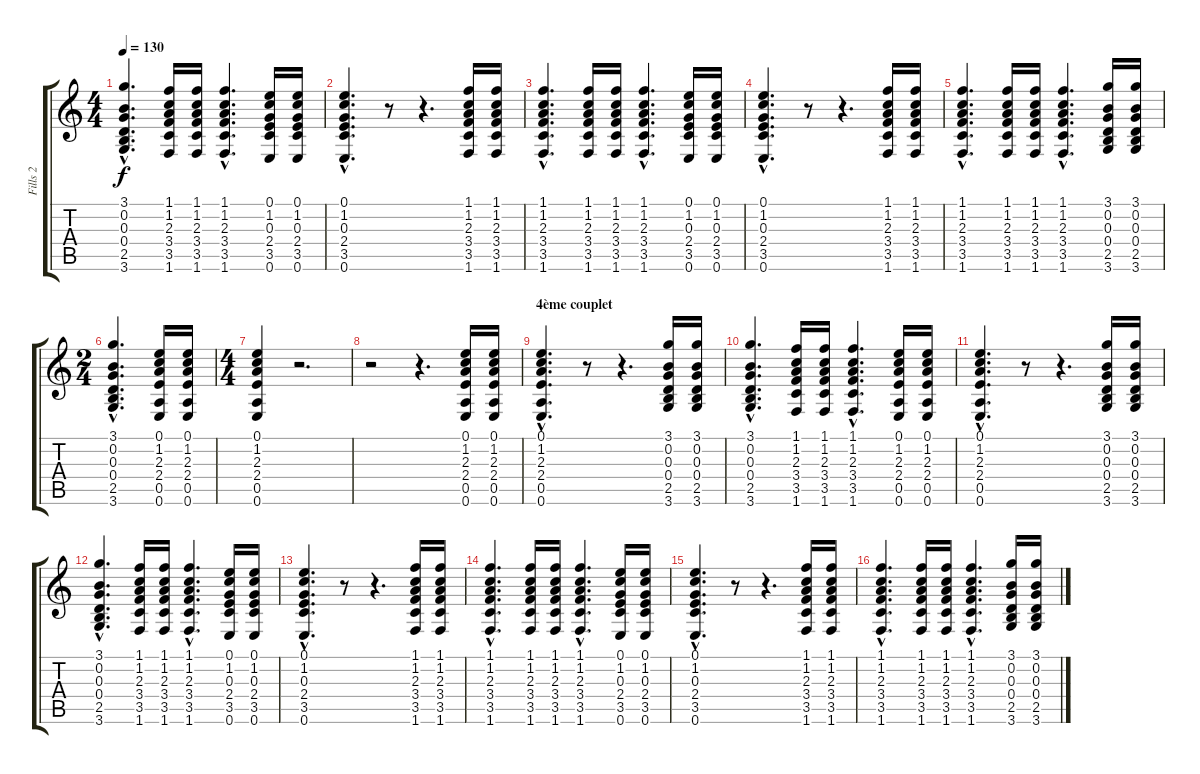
\track ("Fills 2" "Fills 2") {instrument acousticguitarnylon}
\staff {score tabs}
\tuning (E4 B3 G3 D3 A2 E2) {hide}
\ts (4 4)
\tempo 130
\clef g2
\ks c
(3.1{hac} 0.2{hac} 0.3{hac} 0.4{hac} 2.5{hac} 3.6{hac}).4{d dy f} (1.1 1.2 2.3 3.4 3.5 1.6).16 (1.1 1.2 2.3 3.4 3.5 1.6).16 (1.1{hac} 1.2{hac} 2.3{hac} 3.4{hac} 3.5{hac} 1.6{hac}).4{d} (0.1 1.2 0.3 2.4 3.5 0.6).16 (0.1 1.2 0.3 2.4 3.5 0.6).16 |
(0.1{hac} 1.2{hac} 0.3{hac} 2.4{hac} 3.5{hac} 0.6{hac}).4{d} r.8 r.4{d} (1.1 1.2 2.3 3.4 3.5 1.6).16 (1.1 1.2 2.3 3.4 3.5 1.6).16 |
(1.1{hac} 1.2{hac} 2.3{hac} 3.4{hac} 3.5{hac} 1.6{hac}).4{d} (1.1 1.2 2.3 3.4 3.5 1.6).16 (1.1 1.2 2.3 3.4 3.5 1.6).16 (1.1{hac} 1.2{hac} 2.3{hac} 3.4{hac} 3.5{hac} 1.6{hac}).4{d} (0.1 1.2 0.3 2.4 3.5 0.6).16 (0.1 1.2 0.3 2.4 3.5 0.6).16 |
(0.1{hac} 1.2{hac} 0.3{hac} 2.4{hac} 3.5{hac} 0.6{hac}).4{d} r.8 r.4{d} (1.1 1.2 2.3 3.4 3.5 1.6).16 (1.1 1.2 2.3 3.4 3.5 1.6).16 |
(1.1{hac} 1.2{hac} 2.3{hac} 3.4{hac} 3.5{hac} 1.6{hac}).4{d} (1.1 1.2 2.3 3.4 3.5 1.6).16 (1.1 1.2 2.3 3.4 3.5 1.6).16 (1.1{hac} 1.2{hac} 2.3{hac} 3.4{hac} 3.5{hac} 1.6{hac}).4{d} (3.1 0.2 0.3 0.4 2.5 3.6).16 (3.1 0.2 0.3 0.4 2.5 3.6).16 |
\ts (2 4)
(3.1{hac} 0.2{hac} 0.3{hac} 0.4{hac} 2.5{hac} 3.6{hac}).4{d} (0.1 1.2 2.3 2.4 0.5 0.6).16 (0.1 1.2 2.3 2.4 0.5 0.6).16 |
\ts (4 4)
(0.1 1.2 2.3 2.4 0.5 0.6).4 r.2{d} |
r.2 r.4{d} (0.1 1.2 2.3 2.4 0.5 0.6).16 (0.1 1.2 2.3 2.4 0.5 0.6).16 |
\section ("" "4ème couplet")
(0.1{hac} 1.2{hac} 2.3{hac} 2.4{hac} 0.5{hac} 0.6{hac}).4{d} r.8 r.4{d} (3.1 0.2 0.3 0.4 2.5 3.6).16 (3.1 0.2 0.3 0.4 2.5 3.6).16 |
(3.1{hac} 0.2{hac} 0.3{hac} 0.4{hac} 2.5{hac} 3.6{hac}).4{d} (1.1 1.2 2.3 3.4 3.5 1.6).16 (1.1 1.2 2.3 3.4 3.5 1.6).16 (1.1{hac} 1.2{hac} 2.3{hac} 3.4{hac} 3.5{hac} 1.6{hac}).4{d} (0.1 1.2 2.3 2.4 0.5 0.6).16 (0.1 1.2 2.3 2.4 0.5 0.6).16 |
(0.1{hac} 1.2{hac} 2.3{hac} 2.4{hac} 0.5{hac} 0.6{hac}).4{d} r.8 r.4{d} (3.1 0.2 0.3 0.4 2.5 3.6).16 (3.1 0.2 0.3 0.4 2.5 3.6).16 |
(3.1{hac} 0.2{hac} 0.3{hac} 0.4{hac} 2.5{hac} 3.6{hac}).4{d} (1.1 1.2 2.3 3.4 3.5 1.6).16 (1.1 1.2 2.3 3.4 3.5 1.6).16 (1.1{hac} 1.2{hac} 2.3{hac} 3.4{hac} 3.5{hac} 1.6{hac}).4{d} (0.1 1.2 0.3 2.4 3.5 0.6).16 (0.1 1.2 0.3 2.4 3.5 0.6).16 |
(0.1{hac} 1.2{hac} 0.3{hac} 2.4{hac} 3.5{hac} 0.6{hac}).4{d} r.8 r.4{d} (1.1 1.2 2.3 3.4 3.5 1.6).16 (1.1 1.2 2.3 3.4 3.5 1.6).16 |
(1.1{hac} 1.2{hac} 2.3{hac} 3.4{hac} 3.5{hac} 1.6{hac}).4{d} (1.1 1.2 2.3 3.4 3.5 1.6).16 (1.1 1.2 2.3 3.4 3.5 1.6).16 (1.1{hac} 1.2{hac} 2.3{hac} 3.4{hac} 3.5{hac} 1.6{hac}).4{d} (0.1 1.2 0.3 2.4 3.5 0.6).16 (0.1 1.2 0.3 2.4 3.5 0.6).16 |
(0.1{hac} 1.2{hac} 0.3{hac} 2.4{hac} 3.5{hac} 0.6{hac}).4{d} r.8 r.4{d} (1.1 1.2 2.3 3.4 3.5 1.6).16 (1.1 1.2 2.3 3.4 3.5 1.6).16 |
(1.1{hac} 1.2{hac} 2.3{hac} 3.4{hac} 3.5{hac} 1.6{hac}).4{d} (1.1 1.2 2.3 3.4 3.5 1.6).16 (1.1 1.2 2.3 3.4 3.5 1.6).16 (1.1{hac} 1.2{hac} 2.3{hac} 3.4{hac} 3.5{hac} 1.6{hac}).4{d} (3.1 0.2 0.3 0.4 2.5 3.6).16 (3.1 0.2 0.3 0.4 2.5 3.6).16
